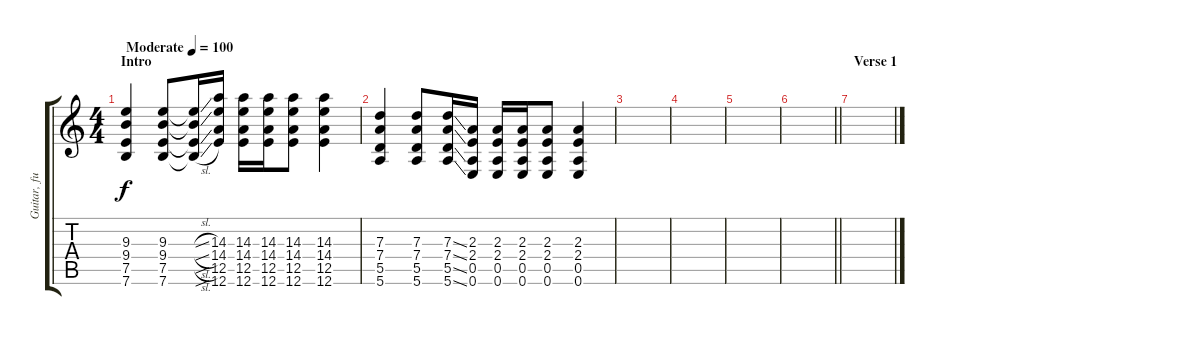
\track ("Guitar, fuzz pedal on" "Guitar, fu") {instrument overdrivenguitar}
\staff {score tabs}
\tuning (E4 B3 G3 D3 A2 E2) {hide}
\ts (4 4)
\section ("" "Intro")
\tempo (100 "Moderate")
\clef g2
\ks c
(9.3 9.4 7.5 7.6).4{dy f instrument overdrivenguitar} (9.3 9.4 7.5 7.6).8 (9.3{sl t} 9.4{sl t} 7.5{sl t} 7.6{sl t}).16 (14.3 14.4 12.5 12.6).16 (14.3 14.4 12.5 12.6).16 (14.3 14.4 12.5 12.6).16 (14.3 14.4 12.5 12.6).8 (14.3 14.4 12.5 12.6).4 |
(7.3 7.4 5.5 5.6).4 (7.3 7.4 5.5 5.6).8 (7.3{ss} 7.4{ss} 5.5{ss} 5.6{ss}).16 (2.3 2.4 0.5 0.6).16 (2.3 2.4 0.5 0.6).16 (2.3 2.4 0.5 0.6).16 (2.3 2.4 0.5 0.6).8 (2.3 2.4 0.5 0.6).4 |
|
|
|
\barLineRight lightlight
|
\section ("" "Verse 1")
